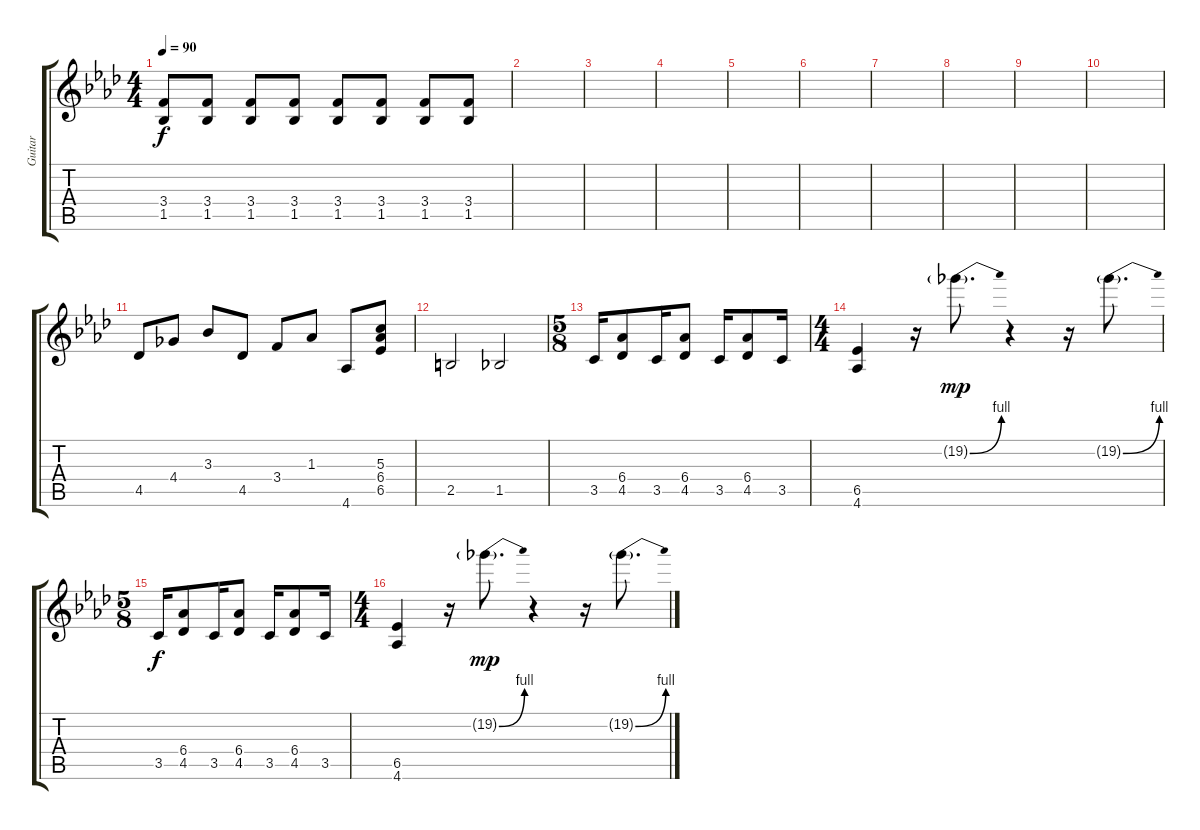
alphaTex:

\track ("Guitar" "Guitar") {instrument overdrivenguitar}
\staff {score tabs}
\tuning (E4 B3 G3 D3 A2 E2) {hide}
\ts (4 4)
\tempo 90
\clef g2
\ks ab
(3.4 1.5).8{dy f} (3.4 1.5).8 (3.4 1.5).8 (3.4 1.5).8 (3.4 1.5).8 (3.4 1.5).8 (3.4 1.5).8 (3.4 1.5).8 |
|
|
|
|
|
|
|
|
|
4.5.8 4.4.8 3.3.8 4.5.8 3.4.8 1.3.8 4.6.8 (5.3 6.4 6.5).8 |
2.5.2 1.5.2 |
\ts (5 8)
3.5.16 (6.4 4.5).8 3.5.16 (6.4 4.5).8 3.5.16 (6.4 4.5).8 3.5.16 |
\ts (4 4)
(6.5 4.6).4 r.16 19.2{be (bend 0 0 60 4) g}.8{d dy mp} r.4 r.16 19.2{be (bend 0 0 60 4) g}.8{d} |
\ts (5 8)
3.5.16{dy f} (6.4 4.5).8 3.5.16 (6.4 4.5).8 3.5.16 (6.4 4.5).8 3.5.16 |
\ts (4 4)
(6.5 4.6).4 r.16 19.2{be (bend 0 0 60 4) g}.8{d dy mp} r.4 r.16 19.2{be (bend 0 0 60 4) g}.8{d}
